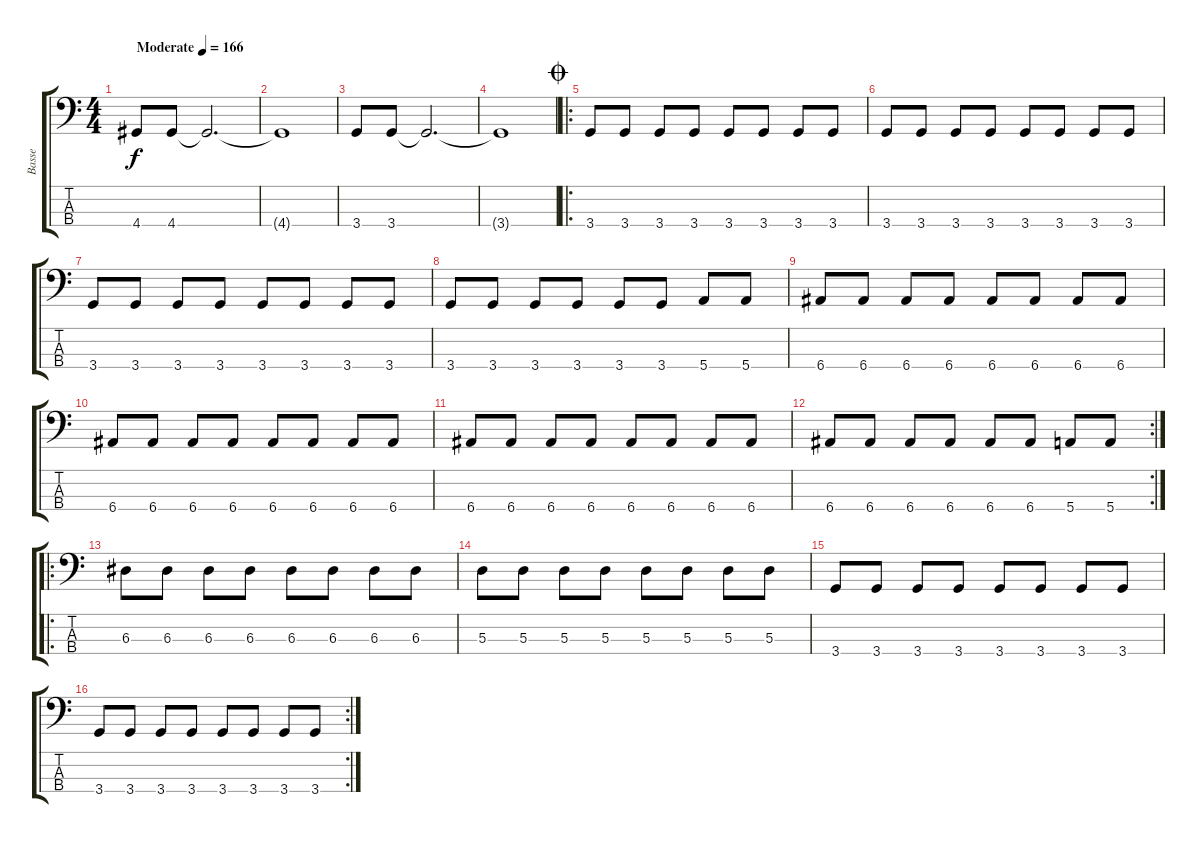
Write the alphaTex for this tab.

\track ("Basse" "Basse") {instrument electricbassfinger}
\staff {score tabs}
\tuning (G2 D2 A1 E1) {hide}
\ts (4 4)
\tempo (166 "Moderate")
\clef f4
\ks c
4.4.8{dy f instrument electricbassfinger} 4.4.8 4.4{t}.2{d} |
4.4{t}.1 |
3.4.8 3.4.8 3.4{t}.2{d} |
3.4{t}.1 |
\ro
\jump coda
3.4.8 3.4.8 3.4.8 3.4.8 3.4.8 3.4.8 3.4.8 3.4.8 |
3.4.8 3.4.8 3.4.8 3.4.8 3.4.8 3.4.8 3.4.8 3.4.8 |
3.4.8 3.4.8 3.4.8 3.4.8 3.4.8 3.4.8 3.4.8 3.4.8 |
3.4.8 3.4.8 3.4.8 3.4.8 3.4.8 3.4.8 5.4.8 5.4.8 |
6.4.8 6.4.8 6.4.8 6.4.8 6.4.8 6.4.8 6.4.8 6.4.8 |
6.4.8 6.4.8 6.4.8 6.4.8 6.4.8 6.4.8 6.4.8 6.4.8 |
6.4.8 6.4.8 6.4.8 6.4.8 6.4.8 6.4.8 6.4.8 6.4.8 |
\rc 2
6.4.8 6.4.8 6.4.8 6.4.8 6.4.8 6.4.8 5.4.8 5.4.8 |
\ro
6.3.8 6.3.8 6.3.8 6.3.8 6.3.8 6.3.8 6.3.8 6.3.8 |
5.3.8 5.3.8 5.3.8 5.3.8 5.3.8 5.3.8 5.3.8 5.3.8 |
3.4.8 3.4.8 3.4.8 3.4.8 3.4.8 3.4.8 3.4.8 3.4.8 |
\rc 2
3.4.8 3.4.8 3.4.8 3.4.8 3.4.8 3.4.8 3.4.8 3.4.8
